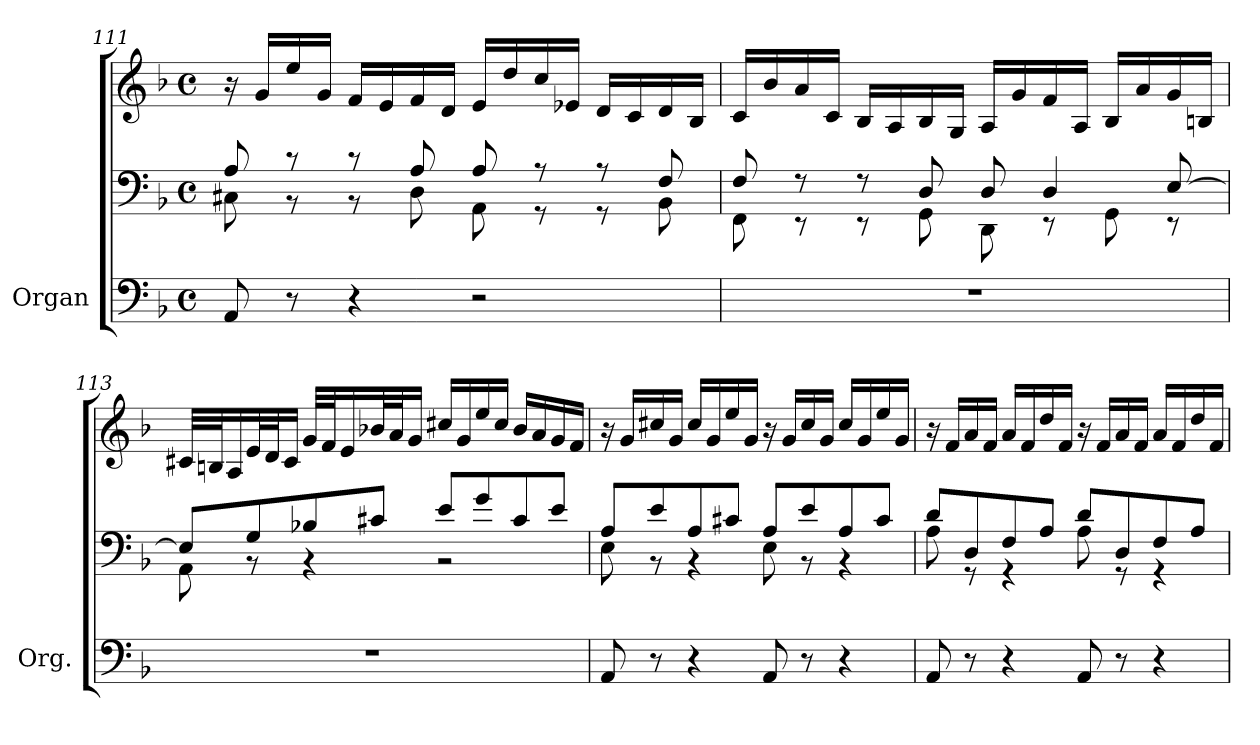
**kern	**kern	**kern
*part1	*part1	*part1
*staff3	*staff2	*staff1
*I"Organ	*	*
*I'Org.	*	*
*clefF4	*clefF4	*clefG2
*k[b-]	*k[b-]	*k[b-]
*M4/4	*M4/4	*M4/4
*met(c)	*met(c)	*met(c)
=111	=111	=111
*	*^	*
8AA/	8A/	8C#X\	16r
.	.	.	16g/LL
8r	8r	8r	16ee/
.	.	.	16g/JJ
4r	8r	8r	16f/LL
.	.	.	16e/
.	8A/	8D\	16f/
.	.	.	16d/JJ
2r	8A/	8AA\	16e/LL
.	.	.	16dd/
.	8r	8r	16cc/
.	.	.	16e-X/JJ
.	8r	8r	16d/LL
.	.	.	16c/
.	8F/	8BB-\	16d/
.	.	.	16B-/JJ
=112	=112	=112	=112
1r	8F/	8FF\	16c/LL
.	.	.	16b-/
.	8r	8r	16a/
.	.	.	16c/JJ
.	8r	8r	16B-/LL
.	.	.	16A/
.	8D/	8GG\	16B-/
.	.	.	16G/JJ
.	8D/	8DD\	16A/LL
.	.	.	16g/
.	4D/	8r	16f/
.	.	.	16A/JJ
.	.	8GG\	16B-/LL
.	.	.	16a/
.	[8E/	8r	16g/
.	.	.	16Bn/JJ
!!LO:LB:g=z
=113	=113	=113	=113
1r	8E/L]	8AA\	32c#X/LLL
.	.	.	32Bn/J
.	.	.	16A/
.	8G/	8r	32e/L
.	.	.	32d/J
.	.	.	16c#/JJ
.	8B-X/	4r	32g/LLL
.	.	.	32f/J
.	.	.	16e/
.	8c#X/J	.	32b-X/L
.	.	.	32a/J
.	.	.	16g/JJ
.	8e/L	2r	16cc#X/LL
.	.	.	16g/
.	8g/	.	16ee/
.	.	.	16cc#/JJ
.	8c#/	.	16b-/LL
.	.	.	16a/
.	8e/J	.	16g/
.	.	.	16f/JJ
=114	=114	=114	=114
8AA/	8A/L	8E\	16r
.	.	.	16g/LL
8r	8e/	8r	16cc#X/
.	.	.	16g/JJ
4r	8A/	4r	16cc#/LL
.	.	.	16g/
.	8c#X/J	.	16ee/
.	.	.	16g/JJ
8AA/	8A/L	8E\	16r
.	.	.	16g/LL
8r	8e/	8r	16cc#/
.	.	.	16g/JJ
4r	8A/	4r	16cc#/LL
.	.	.	16g/
.	8c#/J	.	16ee/
.	.	.	16g/JJ
=115	=115	=115	=115
8AA/	8d/L	8A\	16r
.	.	.	16f/LL
8r	8D/	8r	16a/
.	.	.	16f/JJ
4r	8F/	4r	16a/LL
.	.	.	16f/
.	8A/J	.	16dd/
.	.	.	16f/JJ
8AA/	8d/L	8A\	16r
.	.	.	16f/LL
8r	8D/	8r	16a/
.	.	.	16f/JJ
4r	8F/	4r	16a/LL
.	.	.	16f/
.	8A/J	.	16dd/
.	.	.	16f/JJ
*	*v	*v	*
=	=	=
*-	*-	*-
